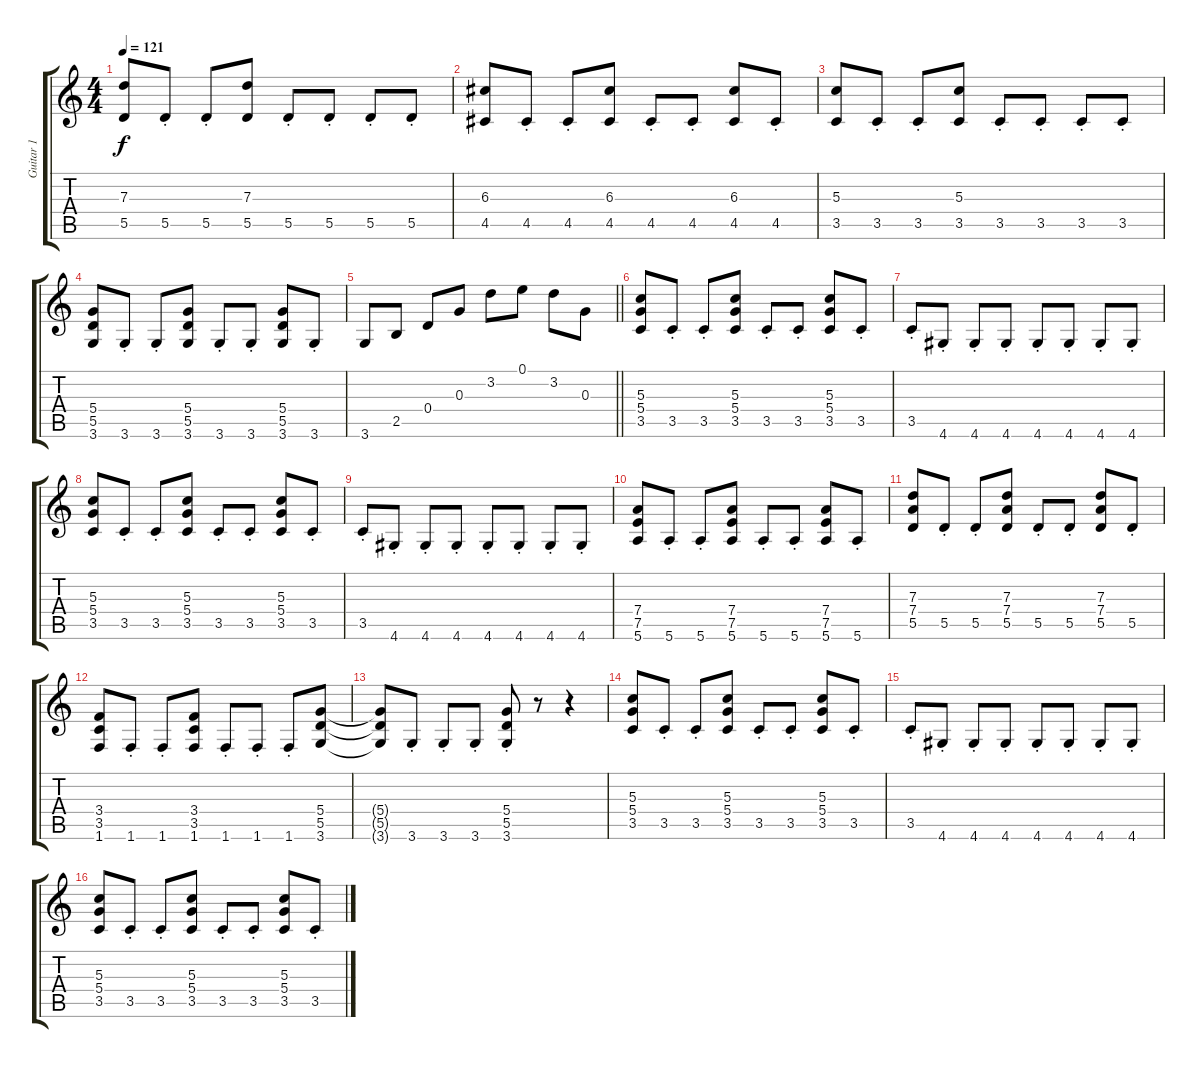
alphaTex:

\track ("Guitar 1" "Guitar 1") {instrument overdrivenguitar}
\staff {score tabs}
\tuning (E4 B3 G3 D3 A2 E2) {hide}
\ts (4 4)
\tempo 121
\clef g2
\ks c
(7.3 5.5).8{dy f} 5.5{st}.8 5.5{st}.8 (7.3 5.5).8 5.5{st}.8 5.5{st}.8 5.5{st}.8 5.5{st}.8 |
(6.3 4.5).8 4.5{st}.8 4.5{st}.8 (6.3 4.5).8 4.5{st}.8 4.5{st}.8 (6.3 4.5).8 4.5{st}.8 |
(5.3 3.5).8 3.5{st}.8 3.5{st}.8 (5.3 3.5).8 3.5{st}.8 3.5{st}.8 3.5{st}.8 3.5{st}.8 |
(5.4 5.5 3.6).8 3.6{st}.8 3.6{st}.8 (5.4 5.5 3.6).8 3.6{st}.8 3.6{st}.8 (5.4 5.5 3.6).8 3.6{st}.8 |
\barLineRight lightlight
3.6.8 2.5.8 0.4.8 0.3.8 3.2.8 0.1.8 3.2.8 0.3.8 |
(5.3 5.4 3.5).8 3.5{st}.8 3.5{st}.8 (5.3 5.4 3.5).8 3.5{st}.8 3.5{st}.8 (5.3 5.4 3.5).8 3.5{st}.8 |
3.5{st}.8 4.6{st}.8 4.6{st}.8 4.6{st}.8 4.6{st}.8 4.6{st}.8 4.6{st}.8 4.6{st}.8 |
(5.3 5.4 3.5).8 3.5{st}.8 3.5{st}.8 (5.3 5.4 3.5).8 3.5{st}.8 3.5{st}.8 (5.3 5.4 3.5).8 3.5{st}.8 |
3.5{st}.8 4.6{st}.8 4.6{st}.8 4.6{st}.8 4.6{st}.8 4.6{st}.8 4.6{st}.8 4.6{st}.8 |
(7.4 7.5 5.6).8 5.6{st}.8 5.6{st}.8 (7.4 7.5 5.6).8 5.6{st}.8 5.6{st}.8 (7.4 7.5 5.6).8 5.6{st}.8 |
(7.3 7.4 5.5).8 5.5{st}.8 5.5{st}.8 (7.3 7.4 5.5).8 5.5{st}.8 5.5{st}.8 (7.3 7.4 5.5).8 5.5{st}.8 |
(3.4 3.5 1.6).8 1.6{st}.8 1.6{st}.8 (3.4 3.5 1.6).8 1.6{st}.8 1.6{st}.8 1.6{st}.8 (5.4 5.5 3.6).8 |
(5.4{t} 5.5{t} 3.6{t}).8 3.6{st}.8 3.6{st}.8 3.6{st}.8 (5.4{st} 5.5{st} 3.6{st}).8 r.8 r.4 |
(5.3 5.4 3.5).8 3.5{st}.8 3.5{st}.8 (5.3 5.4 3.5).8 3.5{st}.8 3.5{st}.8 (5.3 5.4 3.5).8 3.5{st}.8 |
3.5{st}.8 4.6{st}.8 4.6{st}.8 4.6{st}.8 4.6{st}.8 4.6{st}.8 4.6{st}.8 4.6{st}.8 |
(5.3 5.4 3.5).8 3.5{st}.8 3.5{st}.8 (5.3 5.4 3.5).8 3.5{st}.8 3.5{st}.8 (5.3 5.4 3.5).8 3.5{st}.8
